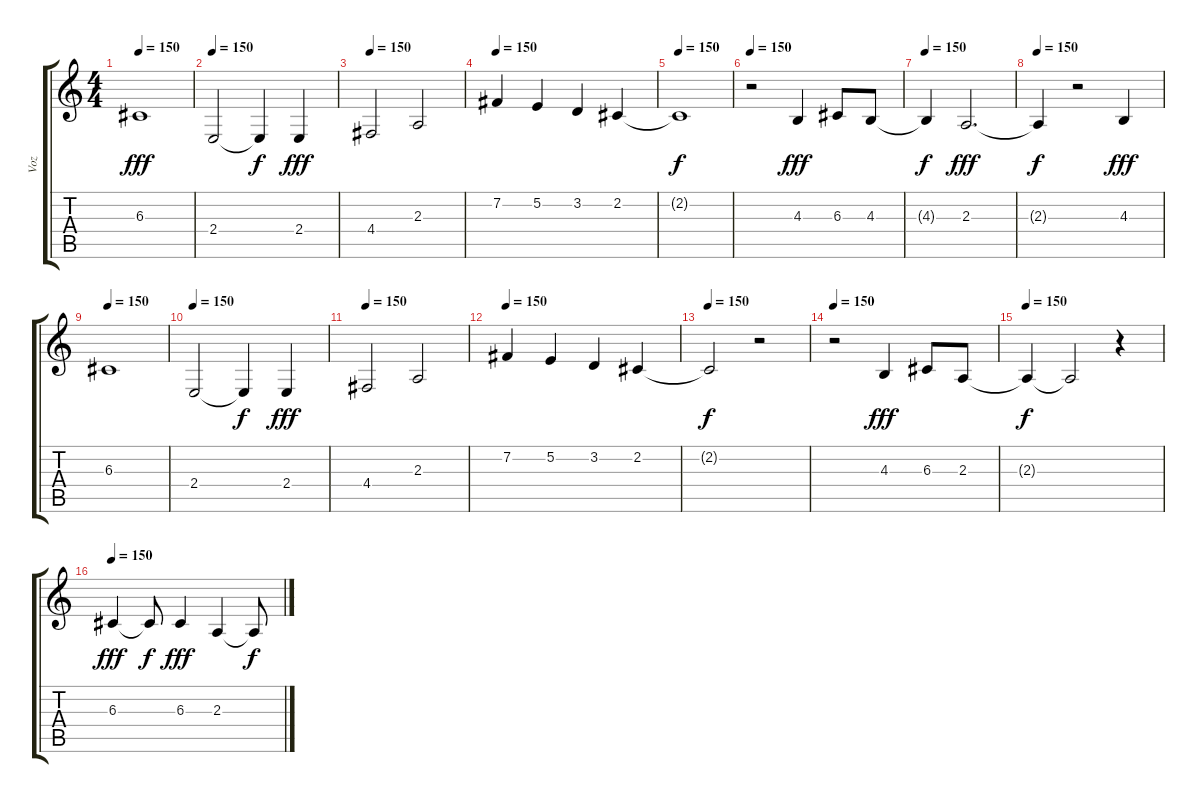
\track ("Voz" "Voz") {instrument lead1square}
\staff {score tabs}
\tuning (E4 B3 G3 D3 A2 E2) {hide}
\ts (4 4)
\tempo 150
\clef g2
\ks c
6.3.1{dy fff} |
\tempo 150
2.4.2 2.4{t}.4{dy f} 2.4.4{dy fff} |
\tempo 150
4.4.2 2.3.2 |
\tempo 150
7.2.4 5.2.4 3.2.4 2.2.4 |
\tempo 150
2.2{t}.1{dy f} |
\tempo 150
r.2 4.3.4{dy fff} 6.3.8 4.3.8 |
\tempo 150
4.3{t}.4{dy f} 2.3.2{d dy fff} |
\tempo 150
2.3{t}.4{dy f} r.2 4.3.4{dy fff} |
\tempo 150
6.3.1 |
\tempo 150
2.4.2 2.4{t}.4{dy f} 2.4.4{dy fff} |
\tempo 150
4.4.2 2.3.2 |
\tempo 150
7.2.4 5.2.4 3.2.4 2.2.4 |
\tempo 150
2.2{t}.2{dy f} r.2 |
\tempo 150
r.2 4.3.4{dy fff} 6.3.8 2.3.8 |
\tempo 150
2.3{t}.4{dy f} 2.3{t}.2 r.4 |
\tempo 150
6.3.4{dy fff} 6.3{t}.8{dy f} 6.3.4{dy fff} 2.3.4 2.3{t}.8{dy f}
